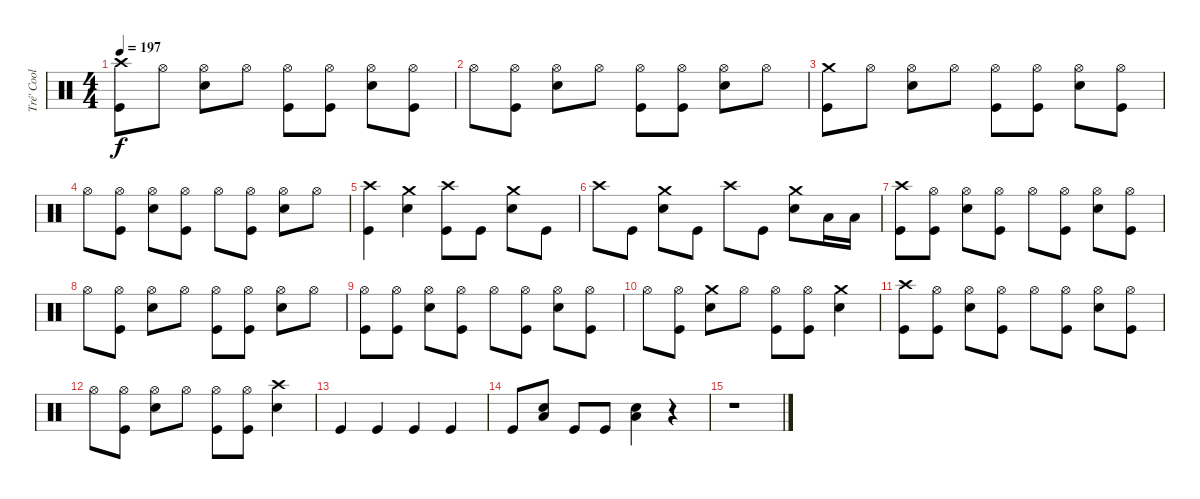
\track ("Tré' Cool (Drums)" "Tré' Cool ") {instrument percussion}
\staff {score}
\articulation defaults
\ts (4 4)
\tempo 197
\clef neutral
\ks c
("Crash high (hit)" "Kick (hit)").8{dy f} "Hi-Hat (open)".8 ("Hi-Hat (open)" "Electric Snare (hit)").8 "Hi-Hat (open)".8 ("Hi-Hat (open)" "Kick (hit)").8 ("Hi-Hat (open)" "Kick (hit)").8 ("Hi-Hat (open)" "Electric Snare (hit)").8 ("Hi-Hat (open)" "Kick (hit)").8 |
"Hi-Hat (open)".8 ("Hi-Hat (open)" "Kick (hit)").8 ("Hi-Hat (open)" "Electric Snare (hit)").8 "Hi-Hat (open)".8 ("Hi-Hat (open)" "Kick (hit)").8 ("Hi-Hat (open)" "Kick (hit)").8 ("Hi-Hat (open)" "Electric Snare (hit)").8 "Hi-Hat (open)".8 |
("Crash medium (hit)" "Kick (hit)").8 "Hi-Hat (open)".8 ("Hi-Hat (open)" "Electric Snare (hit)").8 "Hi-Hat (open)".8 ("Hi-Hat (open)" "Kick (hit)").8 ("Hi-Hat (open)" "Kick (hit)").8 ("Hi-Hat (open)" "Electric Snare (hit)").8 ("Hi-Hat (open)" "Kick (hit)").8 |
"Hi-Hat (open)".8 ("Hi-Hat (open)" "Kick (hit)").8 ("Hi-Hat (open)" "Electric Snare (hit)").8 ("Hi-Hat (open)" "Kick (hit)").8 "Hi-Hat (open)".8 ("Hi-Hat (open)" "Kick (hit)").8 ("Hi-Hat (open)" "Electric Snare (hit)").8 "Hi-Hat (open)".8 |
("Crash high (hit)" "Kick (hit)").4 ("Crash medium (hit)" "Electric Snare (hit)").4 ("Crash high (hit)" "Kick (hit)").8 "Kick (hit)".8 ("Crash medium (hit)" "Electric Snare (hit)").8 "Kick (hit)".8 |
"Crash high (hit)".8 "Kick (hit)".8 ("Crash medium (hit)" "Electric Snare (hit)").8 "Kick (hit)".8 "Crash high (hit)".8 "Kick (hit)".8 ("Crash medium (hit)" "Electric Snare (hit)").8 "Low Floor Tom (hit)".16 "Low Floor Tom (hit)".16 |
("Crash high (hit)" "Kick (hit)").8 ("Hi-Hat (open)" "Kick (hit)").8 ("Hi-Hat (open)" "Electric Snare (hit)").8 ("Hi-Hat (open)" "Kick (hit)").8 "Hi-Hat (open)".8 ("Hi-Hat (open)" "Kick (hit)").8 ("Hi-Hat (open)" "Electric Snare (hit)").8 ("Hi-Hat (open)" "Kick (hit)").8 |
"Hi-Hat (open)".8 ("Hi-Hat (open)" "Kick (hit)").8 ("Hi-Hat (open)" "Electric Snare (hit)").8 "Hi-Hat (open)".8 ("Hi-Hat (open)" "Kick (hit)").8 ("Hi-Hat (open)" "Kick (hit)").8 ("Hi-Hat (open)" "Electric Snare (hit)").8 "Hi-Hat (open)".8 |
("Hi-Hat (open)" "Kick (hit)").8 ("Hi-Hat (open)" "Kick (hit)").8 ("Hi-Hat (open)" "Electric Snare (hit)").8 ("Hi-Hat (open)" "Kick (hit)").8 "Hi-Hat (open)".8 ("Hi-Hat (open)" "Kick (hit)").8 ("Hi-Hat (open)" "Electric Snare (hit)").8 ("Hi-Hat (open)" "Kick (hit)").8 |
"Hi-Hat (open)".8 ("Hi-Hat (open)" "Kick (hit)").8 ("Crash medium (hit)" "Electric Snare (hit)").8 "Hi-Hat (open)".8 ("Hi-Hat (open)" "Kick (hit)").8 ("Hi-Hat (open)" "Kick (hit)").8 ("Crash medium (hit)" "Electric Snare (hit)").4 |
("Crash high (hit)" "Kick (hit)").8 ("Hi-Hat (open)" "Kick (hit)").8 ("Hi-Hat (open)" "Electric Snare (hit)").8 ("Hi-Hat (open)" "Kick (hit)").8 "Hi-Hat (open)".8 ("Hi-Hat (open)" "Kick (hit)").8 ("Hi-Hat (open)" "Electric Snare (hit)").8 ("Hi-Hat (open)" "Kick (hit)").8 |
"Hi-Hat (open)".8 ("Hi-Hat (open)" "Kick (hit)").8 ("Hi-Hat (open)" "Electric Snare (hit)").8 "Hi-Hat (open)".8 ("Hi-Hat (open)" "Kick (hit)").8 ("Hi-Hat (open)" "Kick (hit)").8 ("Crash high (hit)" "Electric Snare (hit)").4 |
"Kick (hit)".4 "Kick (hit)".4 "Kick (hit)".4 "Kick (hit)".4 |
"Kick (hit)".8 ("Electric Snare (hit)" "Low Floor Tom (hit)").8 "Kick (hit)".8 "Kick (hit)".8 ("Electric Snare (hit)" "Low Floor Tom (hit)").4 r.4 |
r.1
